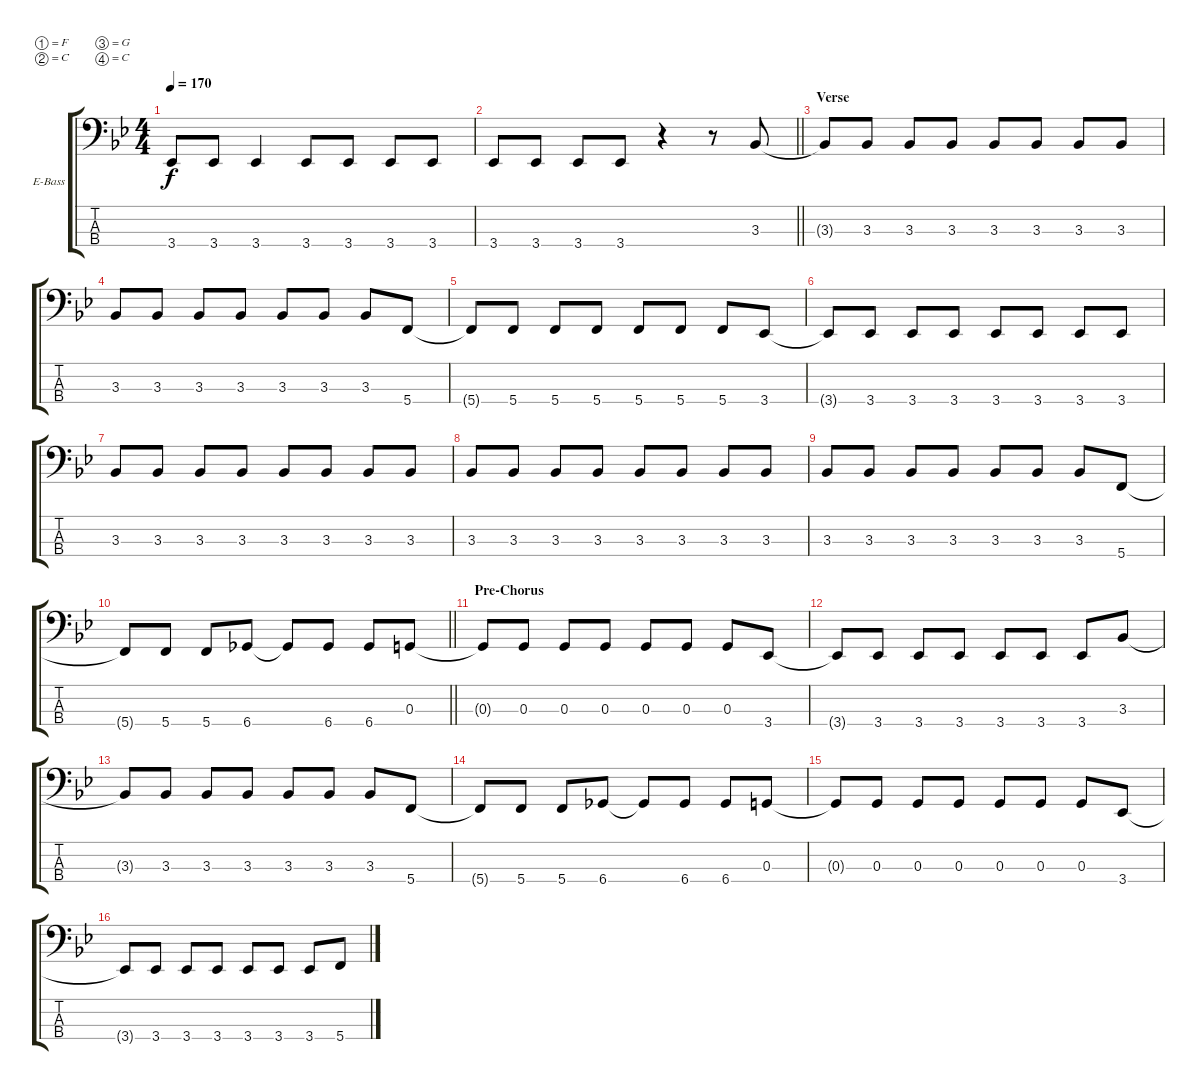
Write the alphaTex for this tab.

\defaultSystemsLayout 4
\bracketExtendMode groupsimilarinstruments
\firstSystemTrackNameOrientation horizontal
\otherSystemsTrackNameOrientation horizontal
\track ("Bass" "E-Bass") {instrument electricbassfinger}
\staff {score tabs}
\tuning (F2 C2 G1 C1)
\ts (4 4)
\tempo 170
\clef f4
\scale
0.333333
\ks bb
3.4{t}.8{dy f} 3.4.8 3.4.4 3.4.8 3.4.8 3.4.8 3.4.8 |
\scale
0.333333
\barLineRight lightlight
3.4.8 3.4.8 3.4.8 3.4.8 r.4 r.8 3.3.8 |
\section ("" "Verse")
\scale
0.333333 3.3{t}.8 3.3.8 3.3.8 3.3.8 3.3.8 3.3.8 3.3.8 3.3.8 |
\scale
0.333333 3.3.8 3.3.8 3.3.8 3.3.8 3.3.8 3.3.8 3.3.8 5.4.8 |
\scale
0.333333 5.4{t}.8 5.4.8 5.4.8 5.4.8 5.4.8 5.4.8 5.4.8 3.4.8 |
3.4{t}.8 3.4.8 3.4.8 3.4.8 3.4.8 3.4.8 3.4.8 3.4.8 |
3.3.8 3.3.8 3.3.8 3.3.8 3.3.8 3.3.8 3.3.8 3.3.8 |
3.3.8 3.3.8 3.3.8 3.3.8 3.3.8 3.3.8 3.3.8 3.3.8 |
3.3.8 3.3.8 3.3.8 3.3.8 3.3.8 3.3.8 3.3.8 5.4.8 |
\barLineRight lightlight
5.4{t}.8 5.4.8 5.4.8 6.4.8 6.4{t}.8 6.4.8 6.4.8 0.3.8 |
\section ("" "Pre-Chorus")
0.3{t}.8 0.3.8 0.3.8 0.3.8 0.3.8 0.3.8 0.3.8 3.4.8 |
3.4{t}.8 3.4.8 3.4.8 3.4.8 3.4.8 3.4.8 3.4.8 3.3.8 |
3.3{t}.8 3.3.8 3.3.8 3.3.8 3.3.8 3.3.8 3.3.8 5.4.8 |
5.4{t}.8 5.4.8 5.4.8 6.4.8 6.4{t}.8 6.4.8 6.4.8 0.3.8 |
0.3{t}.8 0.3.8 0.3.8 0.3.8 0.3.8 0.3.8 0.3.8 3.4.8 |
3.4{t}.8 3.4.8 3.4.8 3.4.8 3.4.8 3.4.8 3.4.8 5.4.8
